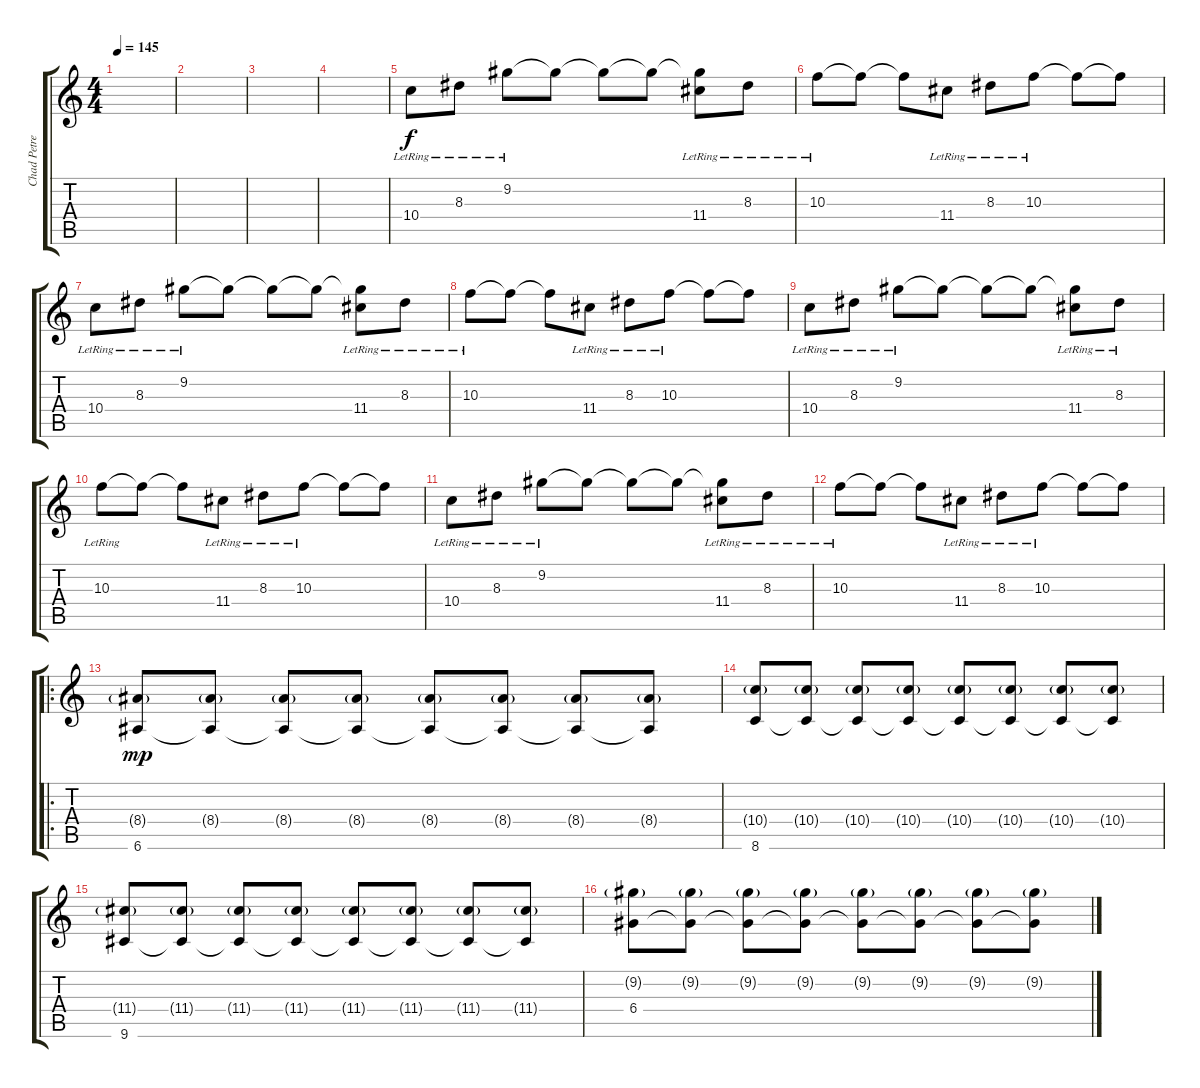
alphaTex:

\track ("Chad Petree" "Chad Petre") {instrument electricguitarmuted}
\staff {score tabs}
\tuning (E4 B3 G3 D3 A2 E2) {hide}
\ts (4 4)
\tempo 145
\clef g2
\ks c
|
|
|
|
10.4{lr}.8{dy f volume 15} 8.3{lr}.8 9.2{lr}.8 9.2{t}.8 9.2{t}.8 9.2{t}.8 (9.2{t} 11.4{lr}).8 8.3{lr}.8 |
10.3{lr}.8 10.3{t}.8 10.3{t}.8 11.4{lr}.8 8.3{lr}.8 10.3{lr}.8 10.3{t}.8 10.3{t}.8 |
10.4{lr}.8 8.3{lr}.8 9.2{lr}.8 9.2{t}.8 9.2{t}.8 9.2{t}.8 (9.2{t} 11.4{lr}).8 8.3{lr}.8 |
10.3{lr}.8 10.3{t}.8 10.3{t}.8 11.4{lr}.8 8.3{lr}.8 10.3{lr}.8 10.3{t}.8 10.3{t}.8 |
10.4{lr}.8 8.3{lr}.8 9.2{lr}.8 9.2{t}.8 9.2{t}.8 9.2{t}.8 (9.2{t} 11.4{lr}).8 8.3{lr}.8 |
10.3{lr}.8 10.3{t}.8 10.3{t}.8 11.4{lr}.8 8.3{lr}.8 10.3{lr}.8 10.3{t}.8 10.3{t}.8 |
10.4{lr}.8 8.3{lr}.8 9.2{lr}.8 9.2{t}.8 9.2{t}.8 9.2{t}.8 (9.2{t} 11.4{lr}).8 8.3{lr}.8 |
10.3{lr}.8 10.3{t}.8 10.3{t}.8 11.4{lr}.8 8.3{lr}.8 10.3{lr}.8 10.3{t}.8 10.3{t}.8 |
\ro
(8.4{g} 6.6).8{dy mp volume 15 instrument lead2sawtooth} (8.4{g} 6.6{t}).8 (8.4{g} 6.6{t}).8 (8.4{g} 6.6{t}).8 (8.4{g} 6.6{t}).8 (8.4{g} 6.6{t}).8 (8.4{g} 6.6{t}).8 (8.4{g} 6.6{t}).8 |
(10.4{g} 8.6).8 (10.4{g} 8.6{t}).8 (10.4{g} 8.6{t}).8 (10.4{g} 8.6{t}).8 (10.4{g} 8.6{t}).8 (10.4{g} 8.6{t}).8 (10.4{g} 8.6{t}).8 (10.4{g} 8.6{t}).8 |
(11.4{g} 9.6).8 (11.4{g} 9.6{t}).8 (11.4{g} 9.6{t}).8 (11.4{g} 9.6{t}).8 (11.4{g} 9.6{t}).8 (11.4{g} 9.6{t}).8 (11.4{g} 9.6{t}).8 (11.4{g} 9.6{t}).8 |
(9.2{g} 6.4).8 (9.2{g} 6.4{t}).8 (9.2{g} 6.4{t}).8 (9.2{g} 6.4{t}).8 (9.2{g} 6.4{t}).8 (9.2{g} 6.4{t}).8 (9.2{g} 6.4{t}).8 (9.2{g} 6.4{t}).8
